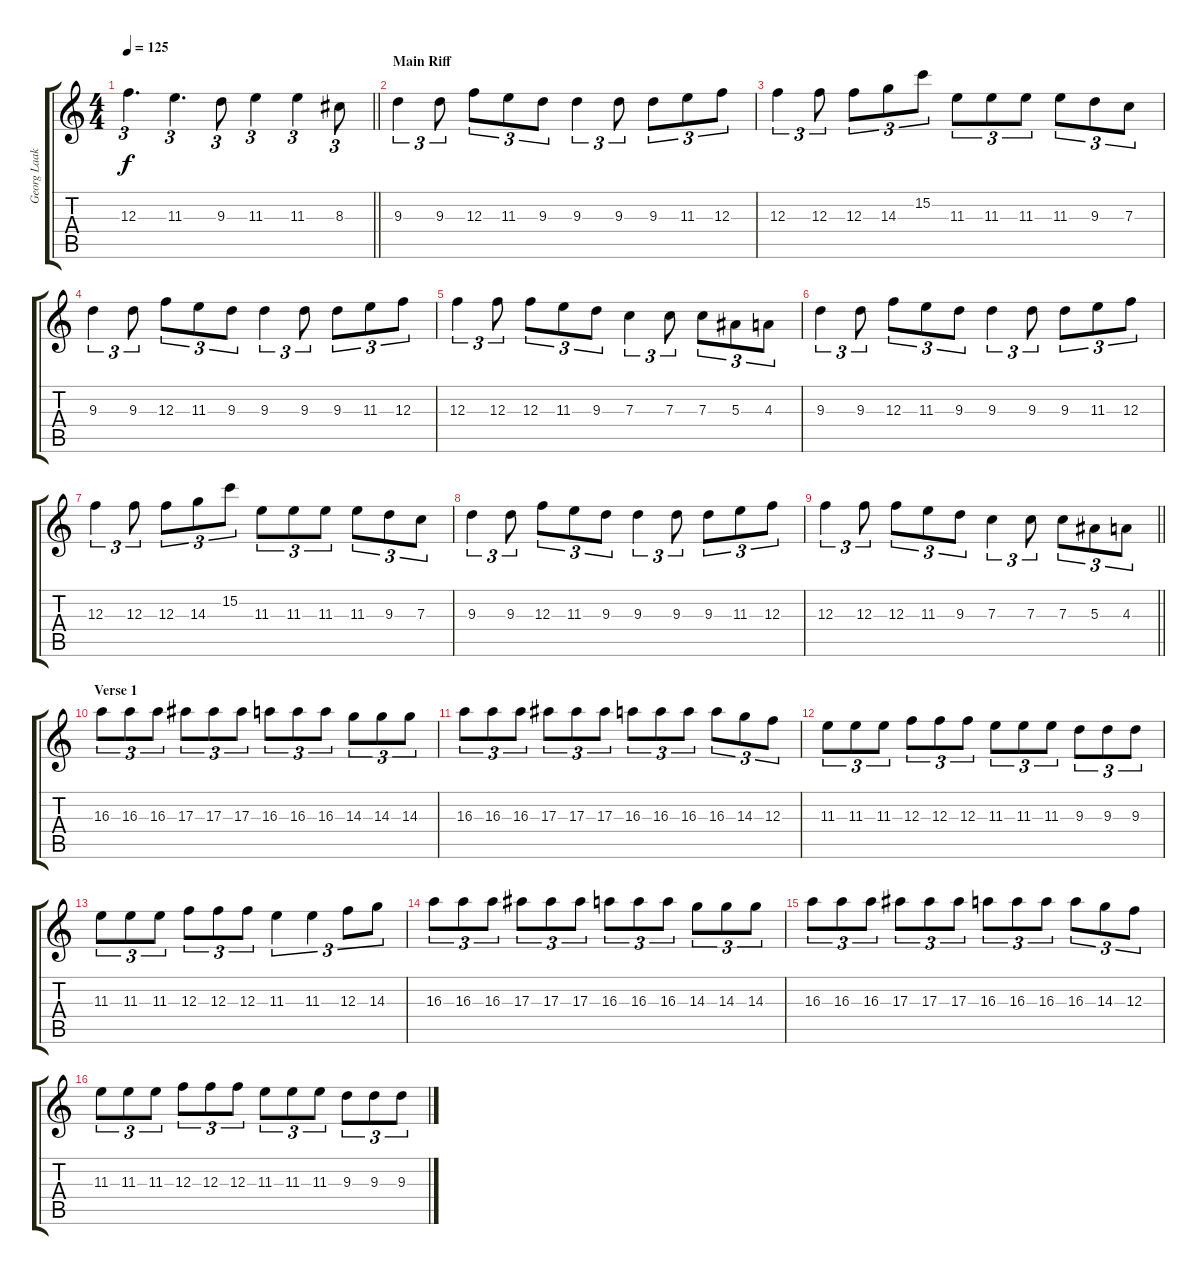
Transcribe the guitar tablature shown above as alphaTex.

\track ("Georg Laakso" "Georg Laak") {instrument overdrivenguitar}
\staff {score tabs}
\tuning (D4 A3 F3 C3 G2 D2) {hide}
\ts (4 4)
\tempo 125
\clef g2
\barLineRight lightlight
\ks c
12.3.4{d tu (3 2) dy f} 11.3.4{d tu (3 2)} 9.3.8{tu (3 2)} 11.3.4{tu (3 2)} 11.3.4{tu (3 2)} 8.3.8{tu (3 2)} |
\section ("" "Main Riff")
9.3.4{tu (3 2)} 9.3.8{tu (3 2)} 12.3.8{tu (3 2)} 11.3.8{tu (3 2)} 9.3.8{tu (3 2)} 9.3.4{tu (3 2)} 9.3.8{tu (3 2)} 9.3.8{tu (3 2)} 11.3.8{tu (3 2)} 12.3.8{tu (3 2)} |
12.3.4{tu (3 2)} 12.3.8{tu (3 2)} 12.3.8{tu (3 2)} 14.3.8{tu (3 2)} 15.2.8{tu (3 2)} 11.3.8{tu (3 2)} 11.3.8{tu (3 2)} 11.3.8{tu (3 2)} 11.3.8{tu (3 2)} 9.3.8{tu (3 2)} 7.3.8{tu (3 2)} |
9.3.4{tu (3 2)} 9.3.8{tu (3 2)} 12.3.8{tu (3 2)} 11.3.8{tu (3 2)} 9.3.8{tu (3 2)} 9.3.4{tu (3 2)} 9.3.8{tu (3 2)} 9.3.8{tu (3 2)} 11.3.8{tu (3 2)} 12.3.8{tu (3 2)} |
12.3.4{tu (3 2)} 12.3.8{tu (3 2)} 12.3.8{tu (3 2)} 11.3.8{tu (3 2)} 9.3.8{tu (3 2)} 7.3.4{tu (3 2)} 7.3.8{tu (3 2)} 7.3.8{tu (3 2)} 5.3.8{tu (3 2)} 4.3.8{tu (3 2)} |
9.3.4{tu (3 2)} 9.3.8{tu (3 2)} 12.3.8{tu (3 2)} 11.3.8{tu (3 2)} 9.3.8{tu (3 2)} 9.3.4{tu (3 2)} 9.3.8{tu (3 2)} 9.3.8{tu (3 2)} 11.3.8{tu (3 2)} 12.3.8{tu (3 2)} |
12.3.4{tu (3 2)} 12.3.8{tu (3 2)} 12.3.8{tu (3 2)} 14.3.8{tu (3 2)} 15.2.8{tu (3 2)} 11.3.8{tu (3 2)} 11.3.8{tu (3 2)} 11.3.8{tu (3 2)} 11.3.8{tu (3 2)} 9.3.8{tu (3 2)} 7.3.8{tu (3 2)} |
9.3.4{tu (3 2)} 9.3.8{tu (3 2)} 12.3.8{tu (3 2)} 11.3.8{tu (3 2)} 9.3.8{tu (3 2)} 9.3.4{tu (3 2)} 9.3.8{tu (3 2)} 9.3.8{tu (3 2)} 11.3.8{tu (3 2)} 12.3.8{tu (3 2)} |
\barLineRight lightlight
12.3.4{tu (3 2)} 12.3.8{tu (3 2)} 12.3.8{tu (3 2)} 11.3.8{tu (3 2)} 9.3.8{tu (3 2)} 7.3.4{tu (3 2)} 7.3.8{tu (3 2)} 7.3.8{tu (3 2)} 5.3.8{tu (3 2)} 4.3.8{tu (3 2)} |
\section ("" "Verse 1")
16.3.8{tu (3 2)} 16.3.8{tu (3 2)} 16.3.8{tu (3 2)} 17.3.8{tu (3 2)} 17.3.8{tu (3 2)} 17.3.8{tu (3 2)} 16.3.8{tu (3 2)} 16.3.8{tu (3 2)} 16.3.8{tu (3 2)} 14.3.8{tu (3 2)} 14.3.8{tu (3 2)} 14.3.8{tu (3 2)} |
16.3.8{tu (3 2)} 16.3.8{tu (3 2)} 16.3.8{tu (3 2)} 17.3.8{tu (3 2)} 17.3.8{tu (3 2)} 17.3.8{tu (3 2)} 16.3.8{tu (3 2)} 16.3.8{tu (3 2)} 16.3.8{tu (3 2)} 16.3.8{tu (3 2)} 14.3.8{tu (3 2)} 12.3.8{tu (3 2)} |
11.3.8{tu (3 2)} 11.3.8{tu (3 2)} 11.3.8{tu (3 2)} 12.3.8{tu (3 2)} 12.3.8{tu (3 2)} 12.3.8{tu (3 2)} 11.3.8{tu (3 2)} 11.3.8{tu (3 2)} 11.3.8{tu (3 2)} 9.3.8{tu (3 2)} 9.3.8{tu (3 2)} 9.3.8{tu (3 2)} |
11.3.8{tu (3 2)} 11.3.8{tu (3 2)} 11.3.8{tu (3 2)} 12.3.8{tu (3 2)} 12.3.8{tu (3 2)} 12.3.8{tu (3 2)} 11.3.4{tu (3 2)} 11.3.4{tu (3 2)} 12.3.8{tu (3 2)} 14.3.8{tu (3 2)} |
16.3.8{tu (3 2)} 16.3.8{tu (3 2)} 16.3.8{tu (3 2)} 17.3.8{tu (3 2)} 17.3.8{tu (3 2)} 17.3.8{tu (3 2)} 16.3.8{tu (3 2)} 16.3.8{tu (3 2)} 16.3.8{tu (3 2)} 14.3.8{tu (3 2)} 14.3.8{tu (3 2)} 14.3.8{tu (3 2)} |
16.3.8{tu (3 2)} 16.3.8{tu (3 2)} 16.3.8{tu (3 2)} 17.3.8{tu (3 2)} 17.3.8{tu (3 2)} 17.3.8{tu (3 2)} 16.3.8{tu (3 2)} 16.3.8{tu (3 2)} 16.3.8{tu (3 2)} 16.3.8{tu (3 2)} 14.3.8{tu (3 2)} 12.3.8{tu (3 2)} |
11.3.8{tu (3 2)} 11.3.8{tu (3 2)} 11.3.8{tu (3 2)} 12.3.8{tu (3 2)} 12.3.8{tu (3 2)} 12.3.8{tu (3 2)} 11.3.8{tu (3 2)} 11.3.8{tu (3 2)} 11.3.8{tu (3 2)} 9.3.8{tu (3 2)} 9.3.8{tu (3 2)} 9.3.8{tu (3 2)}
